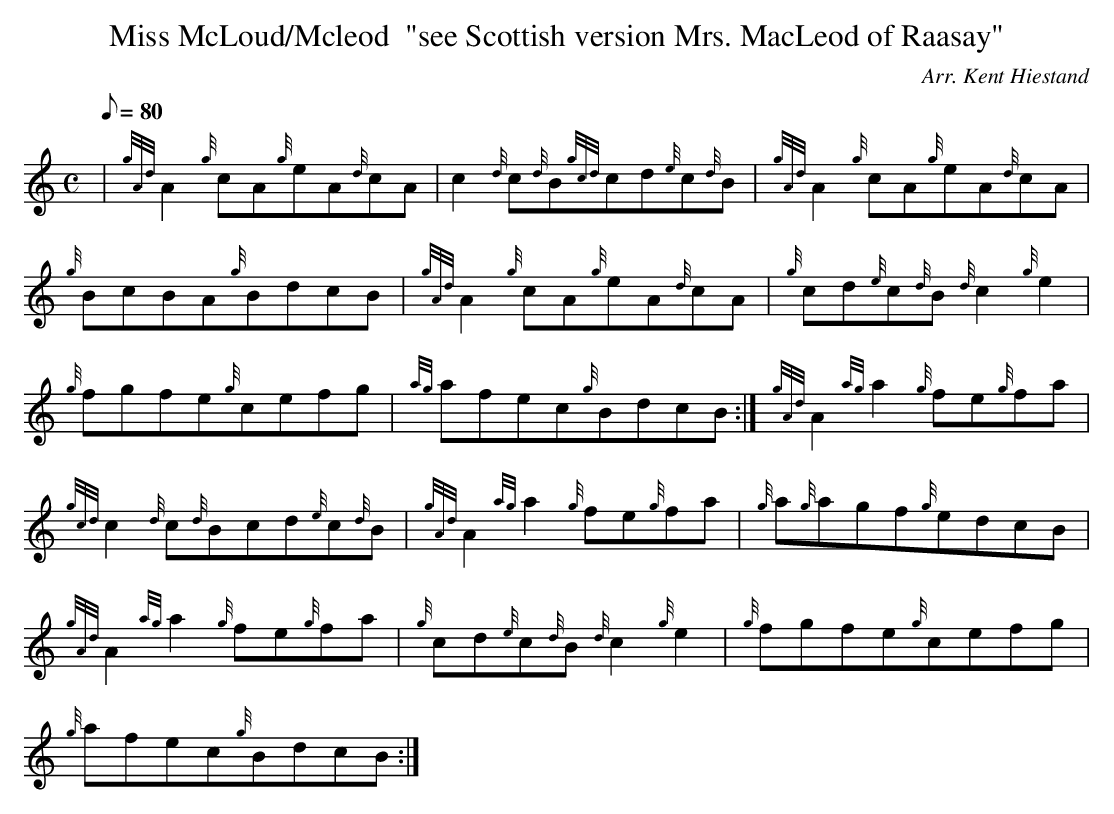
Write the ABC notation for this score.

X:1
T:Miss McLoud/Mcleod  "see Scottish version Mrs. MacLeod of Raasay"
M:C
L:1/8
Q:80
C:Arr. Kent Hiestand
K:HP
| {gAd}A2{g}cA{g}eA{d}cA | \
c2{d}c{d}B{gcd}cd{e}c{d}B | \
{gAd}A2{g}cA{g}eA{d}cA |
{g}BcBA{g}BdcB | \
{gAd}A2{g}cA{g}eA{d}cA | \
{g}cd{e}c{d}B{d}c2{g}e2 |
{g}fgfe{g}cefg | \
{ag}afec{g}BdcB :| \
{gAd}A2{ag}a2{g}fe{g}fa |
{gcd}c2{d}c{d}Bcd{e}c{d}B | \
{gAd}A2{ag}a2{g}fe{g}fa | \
{g}a{g}agf{g}edcB |
{gAd}A2{ag}a2{g}fe{g}fa | \
{g}cd{e}c{d}B{d}c2{g}e2 | \
{g}fgfe{g}cefg |
{g}afec{g}BdcB :|
